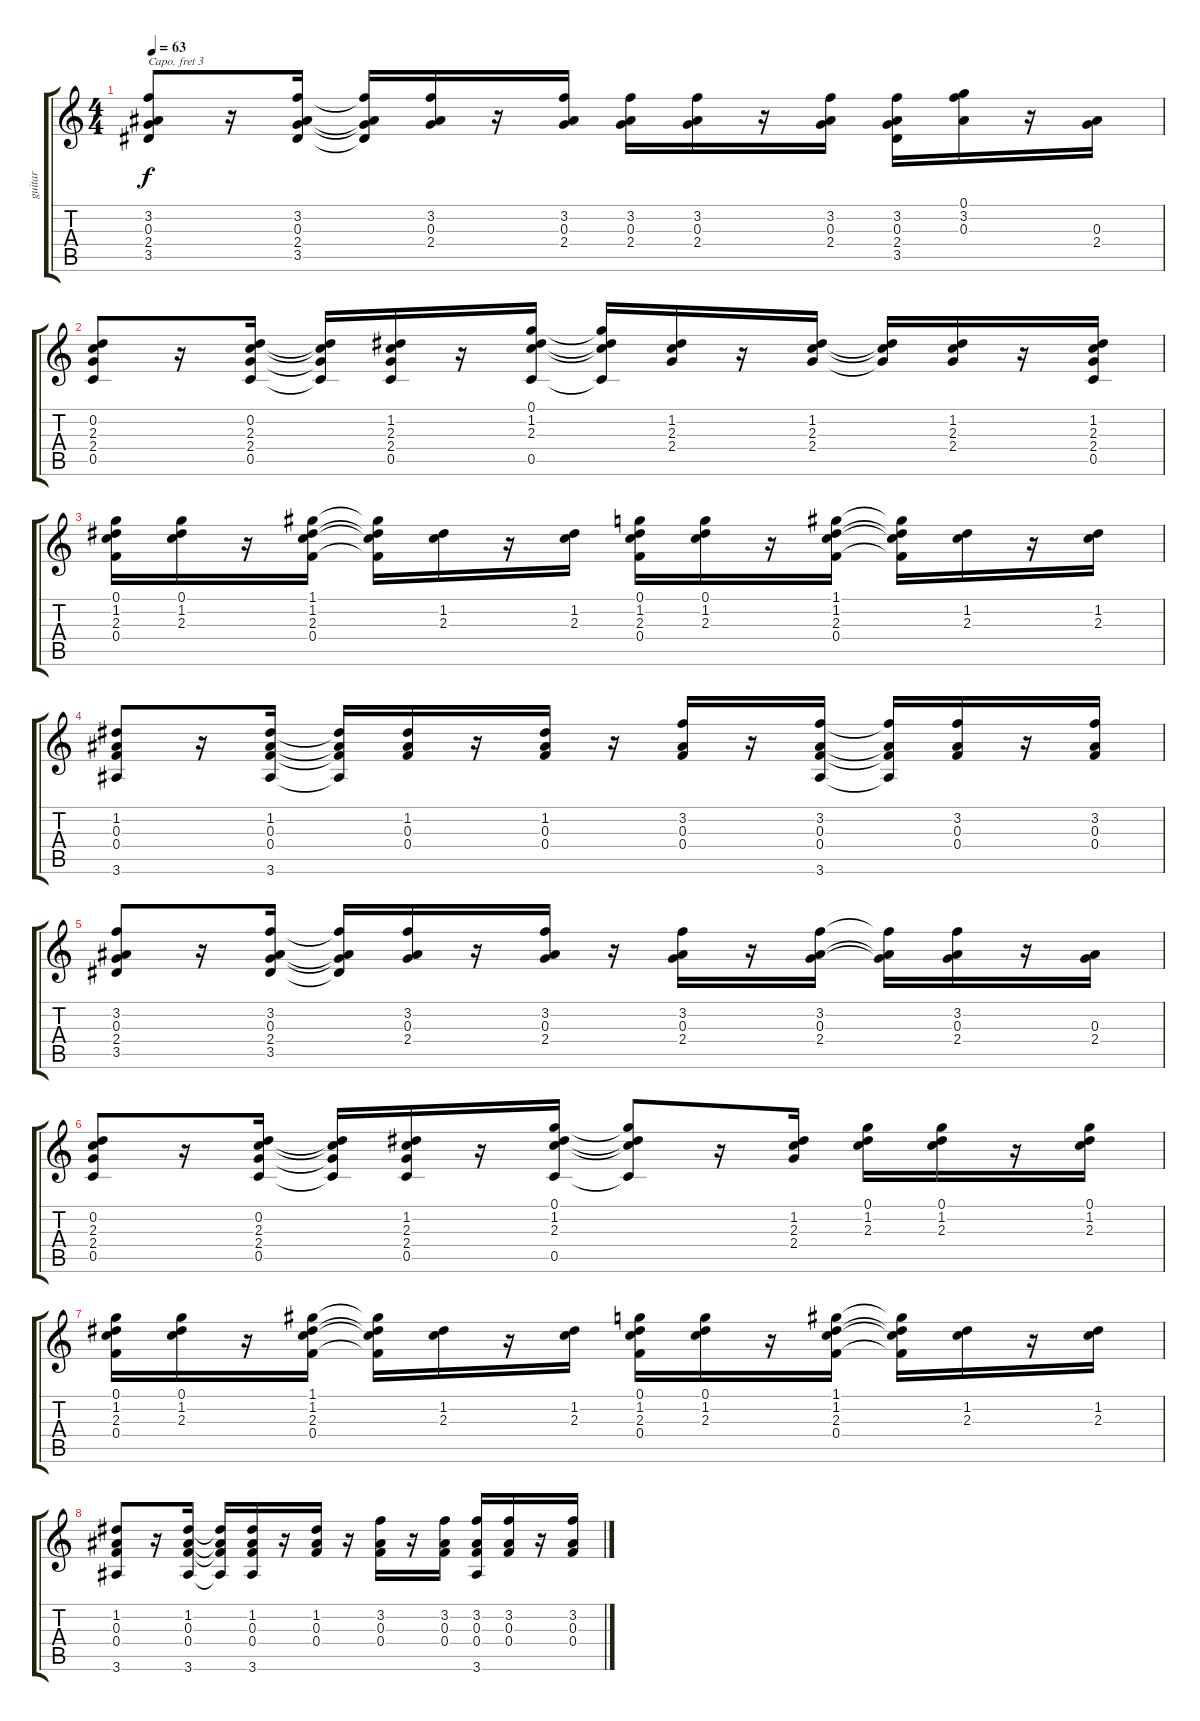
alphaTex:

\track ("guitar" "guitar") {instrument acousticguitarsteel}
\staff {score tabs}
\capo 3
\tuning (E4 B3 G3 D3 A2 E2) {hide}
\ts (4 4)
\tempo 63
\clef g2
\ks c
(3.2 0.3 2.4 3.5).8{dy f} r.16 (3.2 0.3 2.4 3.5).16 (3.2{t} 0.3{t} 2.4{t} 3.5{t}).16 (3.2 0.3 2.4).16 r.16 (3.2 0.3 2.4).16 (3.2 0.3 2.4).16 (3.2 0.3 2.4).16 r.16 (3.2 0.3 2.4).16 (3.2 0.3 2.4 3.5).16 (0.1 3.2 0.3).16 r.16 (0.3 2.4).16 |
(0.2 2.3 2.4 0.5).8 r.16 (0.2 2.3 2.4 0.5).16 (0.2{t} 2.3{t} 2.4{t} 0.5{t}).16 (1.2 2.3 2.4 0.5).16 r.16 (0.1 1.2 2.3 0.5).16 (0.1{t} 1.2{t} 2.3{t} 0.5{t}).16 (1.2 2.3 2.4).16 r.16 (1.2 2.3 2.4).16 (1.2{t} 2.3{t} 2.4{t}).16 (1.2 2.3 2.4).16 r.16 (1.2 2.3 2.4 0.5).16 |
(0.1 1.2 2.3 0.4).16 (0.1 1.2 2.3).16 r.16 (1.1 1.2 2.3 0.4).16 (1.1{t} 1.2{t} 2.3{t} 0.4{t}).16 (1.2 2.3).16 r.16 (1.2 2.3).16 (0.1 1.2 2.3 0.4).16 (0.1 1.2 2.3).16 r.16 (1.1 1.2 2.3 0.4).16 (1.1{t} 1.2{t} 2.3{t} 0.4{t}).16 (1.2 2.3).16 r.16 (1.2 2.3).16 |
(1.2 0.3 0.4 3.6).8 r.16 (1.2 0.3 0.4 3.6).16 (1.2{t} 0.3{t} 0.4{t} 3.6{t}).16 (1.2 0.3 0.4).16 r.16 (1.2 0.3 0.4).16 r.16 (3.2 0.3 0.4).16 r.16 (3.2 0.3 0.4 3.6).16 (3.2{t} 0.3{t} 0.4{t} 3.6{t}).16 (3.2 0.3 0.4).16 r.16 (3.2 0.3 0.4).16 |
(3.2 0.3 2.4 3.5).8 r.16 (3.2 0.3 2.4 3.5).16 (3.2{t} 0.3{t} 2.4{t} 3.5{t}).16 (3.2 0.3 2.4).16 r.16 (3.2 0.3 2.4).16 r.16 (3.2 0.3 2.4).16 r.16 (3.2 0.3 2.4).16 (3.2{t} 0.3{t} 2.4{t}).16 (3.2 0.3 2.4).16 r.16 (0.3 2.4).16 |
(0.2 2.3 2.4 0.5).8 r.16 (0.2 2.3 2.4 0.5).16 (0.2{t} 2.3{t} 2.4{t} 0.5{t}).16 (1.2 2.3 2.4 0.5).16 r.16 (0.1 1.2 2.3 0.5).16 (0.1{t} 1.2{t} 2.3{t} 0.5{t}).8 r.16 (1.2 2.3 2.4).16 (0.1 1.2 2.3).16 (0.1 1.2 2.3).16 r.16 (0.1 1.2 2.3).16 |
(0.1 1.2 2.3 0.4).16 (0.1 1.2 2.3).16 r.16 (1.1 1.2 2.3 0.4).16 (1.1{t} 1.2{t} 2.3{t} 0.4{t}).16 (1.2 2.3).16 r.16 (1.2 2.3).16 (0.1 1.2 2.3 0.4).16 (0.1 1.2 2.3).16 r.16 (1.1 1.2 2.3 0.4).16 (1.1{t} 1.2{t} 2.3{t} 0.4{t}).16 (1.2 2.3).16 r.16 (1.2 2.3).16 |
(1.2 0.3 0.4 3.6).8 r.16 (1.2 0.3 0.4 3.6).16 (1.2{t} 0.3{t} 0.4{t} 3.6{t}).16 (1.2 0.3 0.4 3.6).16 r.16 (1.2 0.3 0.4).16 r.16 (3.2 0.3 0.4).16 r.16 (3.2 0.3 0.4).16 (3.2 0.3 0.4 3.6).16 (3.2 0.3 0.4).16 r.16 (3.2 0.3 0.4).16
